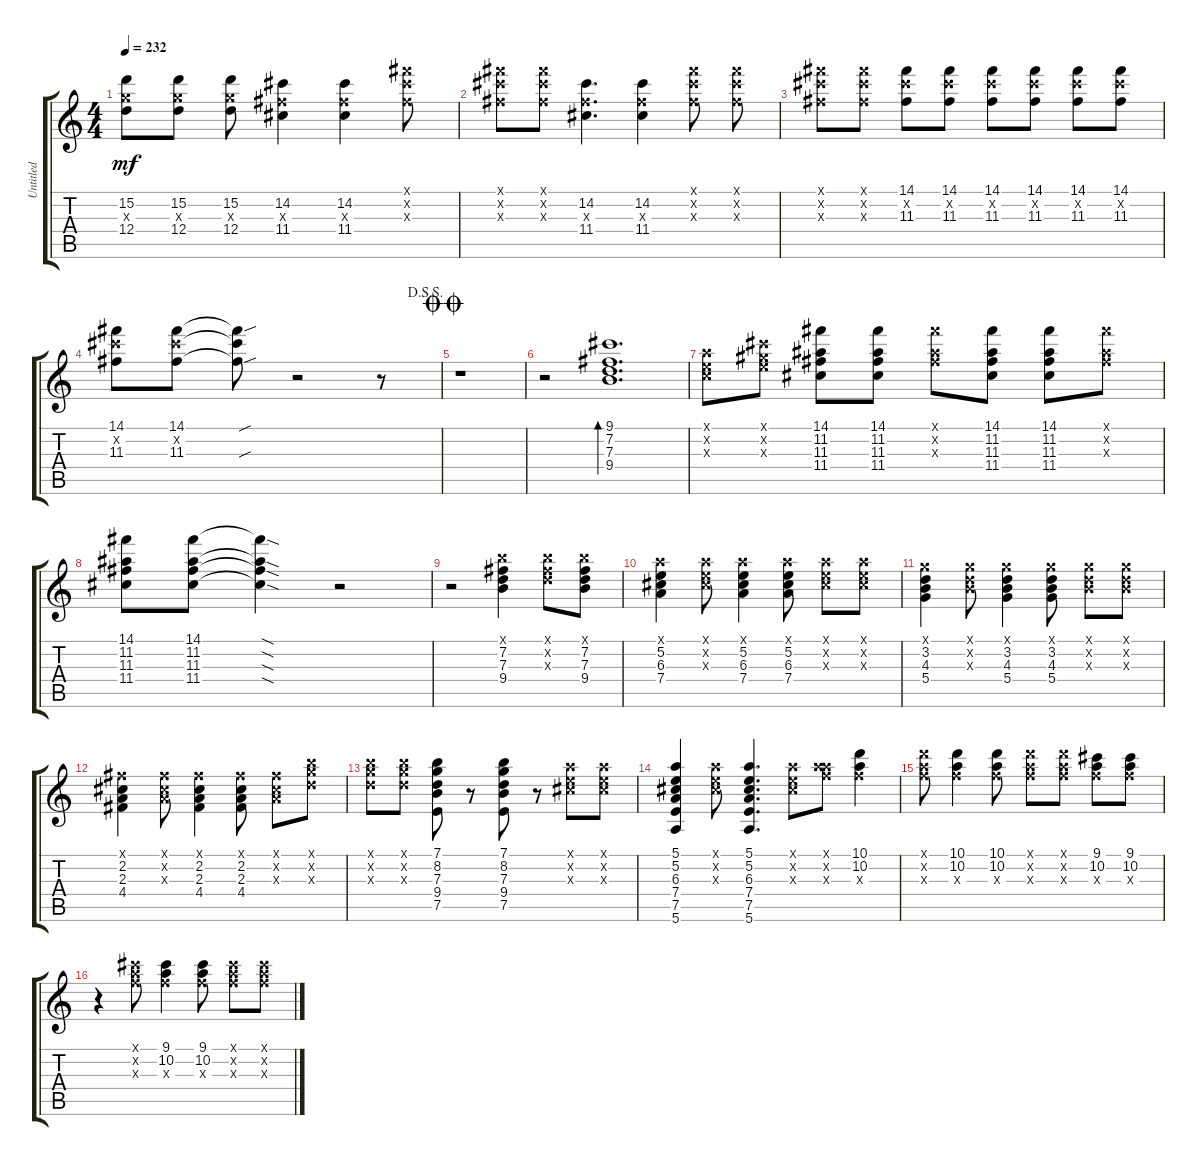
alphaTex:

\track ("Untitled" "Untitled") {instrument electricbasspick}
\staff {score tabs}
\tuning (E4 B3 G3 D3 A2 E2) {hide}
\ts (4 4)
\tempo 232
\clef g2
\ks c
(15.2 12.3{x} 12.4).8{dy mf} (15.2 12.3{x} 12.4).8 (15.2 12.3{x} 12.4).8 (14.2 11.3{x} 11.4).4 (14.2 11.3{x} 11.4).4 (14.1{x} 14.2{x} 11.3{x}).8 |
(14.1{x} 14.2{x} 11.3{x}).8 (14.1{x} 14.2{x} 11.3{x}).8 (14.2 11.3{x} 11.4).4{d} (14.2 11.3{x} 11.4).4 (14.1{x} 14.2{x} 11.3{x}).8 (14.1{x} 14.2{x} 11.3{x}).8 |
(14.1{x} 14.2{x} 11.3{x}).8 (14.1{x} 14.2{x} 11.3{x}).8 (14.1 14.2{x} 11.3).8 (14.1 14.2{x} 11.3).8 (14.1 14.2{x} 11.3).8 (14.1 14.2{x} 11.3).8 (14.1 14.2{x} 11.3).8 (14.1 14.2{x} 11.3).8 |
\jump dalsegnosegno
(14.1 14.2{x} 11.3).8 (14.1 14.2{x} 11.3).8 (14.1{sou t} 14.2{t} 11.3{sou t}).8 r.2 r.8 |
\jump doublecoda
r.1 |
r.2 (9.1 7.2 7.3 9.4).1{d bd 30} |
(5.1{x} 5.2{x} 5.3{x}).8 (9.1{x} 9.2{x} 9.3{x}).8 (14.1 11.2 11.3 11.4).8 (14.1 11.2 11.3 11.4).8 (14.1{x} 11.2{x} 11.3{x}).8 (14.1 11.2 11.3 11.4).8 (14.1 11.2 11.3 11.4).8 (14.1{x} 11.2{x} 11.3{x}).8 |
(14.1 11.2 11.3 11.4).8 (14.1 11.2 11.3 11.4).8 (14.1{sod t} 11.2{sod t} 11.3{sod t} 11.4{sod t}).4 r.2 |
r.2 (7.1{x} 7.2 7.3 9.4).4 (7.1{x} 7.2{x} 7.3{x}).8 (7.1{x} 7.2 7.3 9.4).8 |
(5.1{x} 5.2 6.3 7.4).4 (5.1{x} 5.2{x} 6.3{x}).8 (5.1{x} 5.2 6.3 7.4).4 (5.1{x} 5.2 6.3 7.4).8 (5.1{x} 5.2{x} 6.3{x}).8 (5.1{x} 5.2{x} 6.3{x}).8 |
(3.1{x} 3.2 4.3 5.4).4 (3.1{x} 3.2{x} 4.3{x}).8 (3.1{x} 3.2 4.3 5.4).4 (3.1{x} 3.2 4.3 5.4).8 (3.1{x} 3.2{x} 4.3{x}).8 (3.1{x} 3.2{x} 4.3{x}).8 |
(2.1{x} 2.2 2.3 4.4).4 (2.1{x} 2.2{x} 2.3{x}).8 (2.1{x} 2.2 2.3 4.4).4 (2.1{x} 2.2 2.3 4.4).8 (2.1{x} 2.2{x} 2.3{x}).8 (7.1{x} 8.2{x} 7.3{x}).8 |
(7.1{x} 8.2{x} 7.3{x}).8 (7.1{x} 8.2{x} 7.3{x}).8 (7.1 8.2 7.3 9.4 7.5).8 r.8 (7.1 8.2 7.3 9.4 7.5).8 r.8 (5.1{x} 5.2{x} 6.3{x}).8 (5.1{x} 5.2{x} 6.3{x}).8 |
(5.1 5.2 6.3 7.4 7.5 5.6).4 (5.1{x} 5.2{x} 6.3{x}).8 (5.1 5.2 6.3 7.4 7.5 5.6).4{d} (5.1{x} 5.2{x} 6.3{x}).8 (5.1{x} 10.2{x} 10.3{x}).8 (10.1 10.2 10.3{x}).4 |
(10.1{x} 10.2{x} 10.3{x}).8 (10.1 10.2 10.3{x}).4 (10.1 10.2 10.3{x}).8 (10.1{x} 10.2{x} 10.3{x}).8 (10.1{x} 10.2{x} 10.3{x}).8 (9.1 10.2 10.3{x}).8 (9.1 10.2 10.3{x}).8 |
r.4 (9.1{x} 10.2{x} 10.3{x}).8 (9.1 10.2 10.3{x}).4 (9.1 10.2 10.3{x}).8 (9.1{x} 10.2{x} 10.3{x}).8 (9.1{x} 10.2{x} 10.3{x}).8
